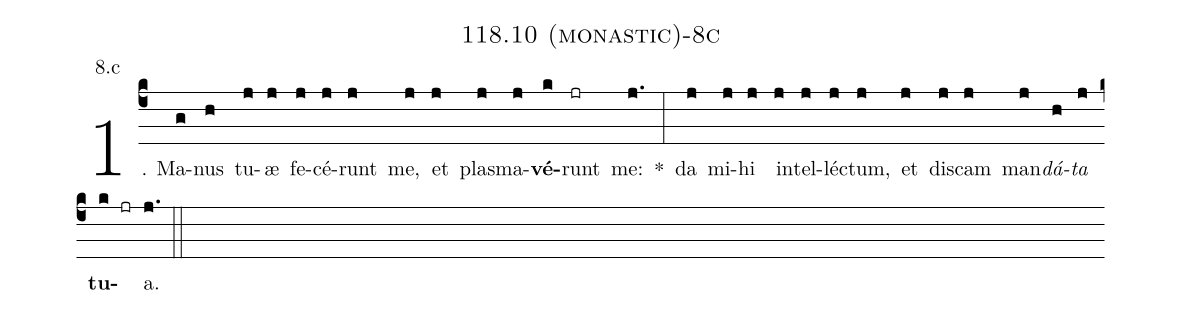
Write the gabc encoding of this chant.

name: 118.10 (monastic)-8c;
annotation: 8.c;
%%
(c4)1. Ma(g)nus(h) tu(j)æ(j) fe(j)cé(j)runt(j) me,(j) et(j) plas(j)ma(j)<b>vé</b>(k)runt(jr) me:(j.) *(:) da(j) mi(j)hi(j) in(j)tel(j)léc(j)tum,(j) et(j) dis(j)cam(j) man(j)<i>dá</i>(h)<i>ta</i>(j) <b>tu</b>(k jr)a.(j.) (::)
